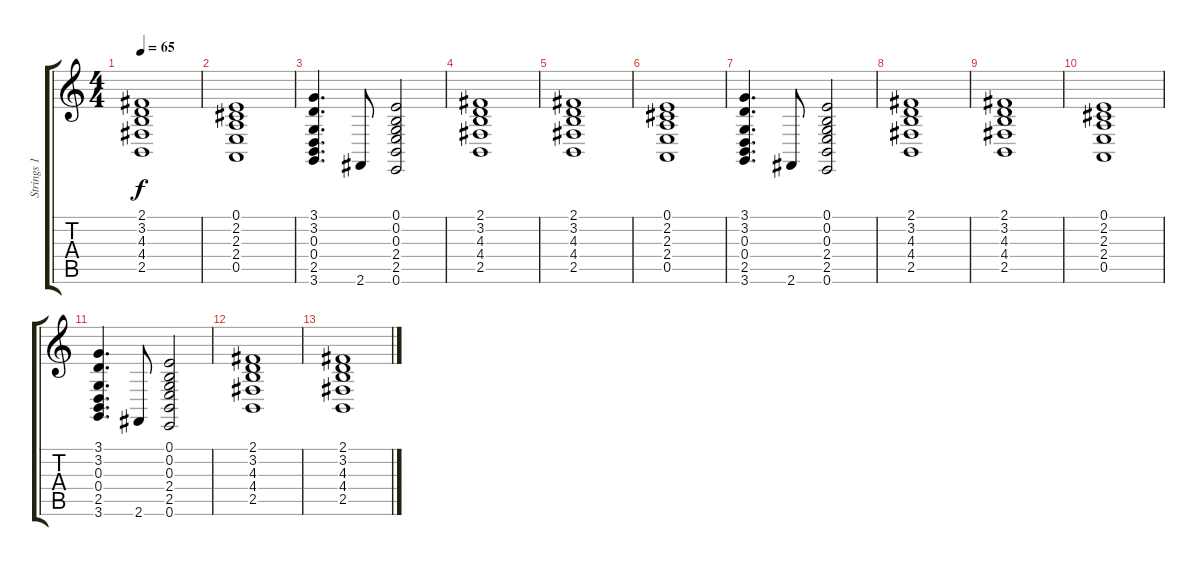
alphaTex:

\track ("Strings 1" "Strings 1") {instrument synthstrings1}
\staff {score tabs}
\tuning (E4 B3 G3 D3 A2 E2) {hide}
\ts (4 4)
\tempo 65
\clef g2
\ks c
(2.1 3.2 4.3 4.4 2.5).1{dy f} |
(0.1 2.2 2.3 2.4 0.5).1 |
(3.1 3.2 0.3 0.4 2.5 3.6).4{d} 2.6.8 (0.1 0.2 0.3 2.4 2.5 0.6).2 |
(2.1 3.2 4.3 4.4 2.5).1 |
(2.1 3.2 4.3 4.4 2.5).1 |
(0.1 2.2 2.3 2.4 0.5).1 |
(3.1 3.2 0.3 0.4 2.5 3.6).4{d} 2.6.8 (0.1 0.2 0.3 2.4 2.5 0.6).2 |
(2.1 3.2 4.3 4.4 2.5).1 |
(2.1 3.2 4.3 4.4 2.5).1 |
(0.1 2.2 2.3 2.4 0.5).1{volume 12} |
(3.1 3.2 0.3 0.4 2.5 3.6).4{d} 2.6.8 (0.1 0.2 0.3 2.4 2.5 0.6).2{volume 5} |
(2.1 3.2 4.3 4.4 2.5).1{volume 5} |
(2.1 3.2 4.3 4.4 2.5).1{volume 0}
